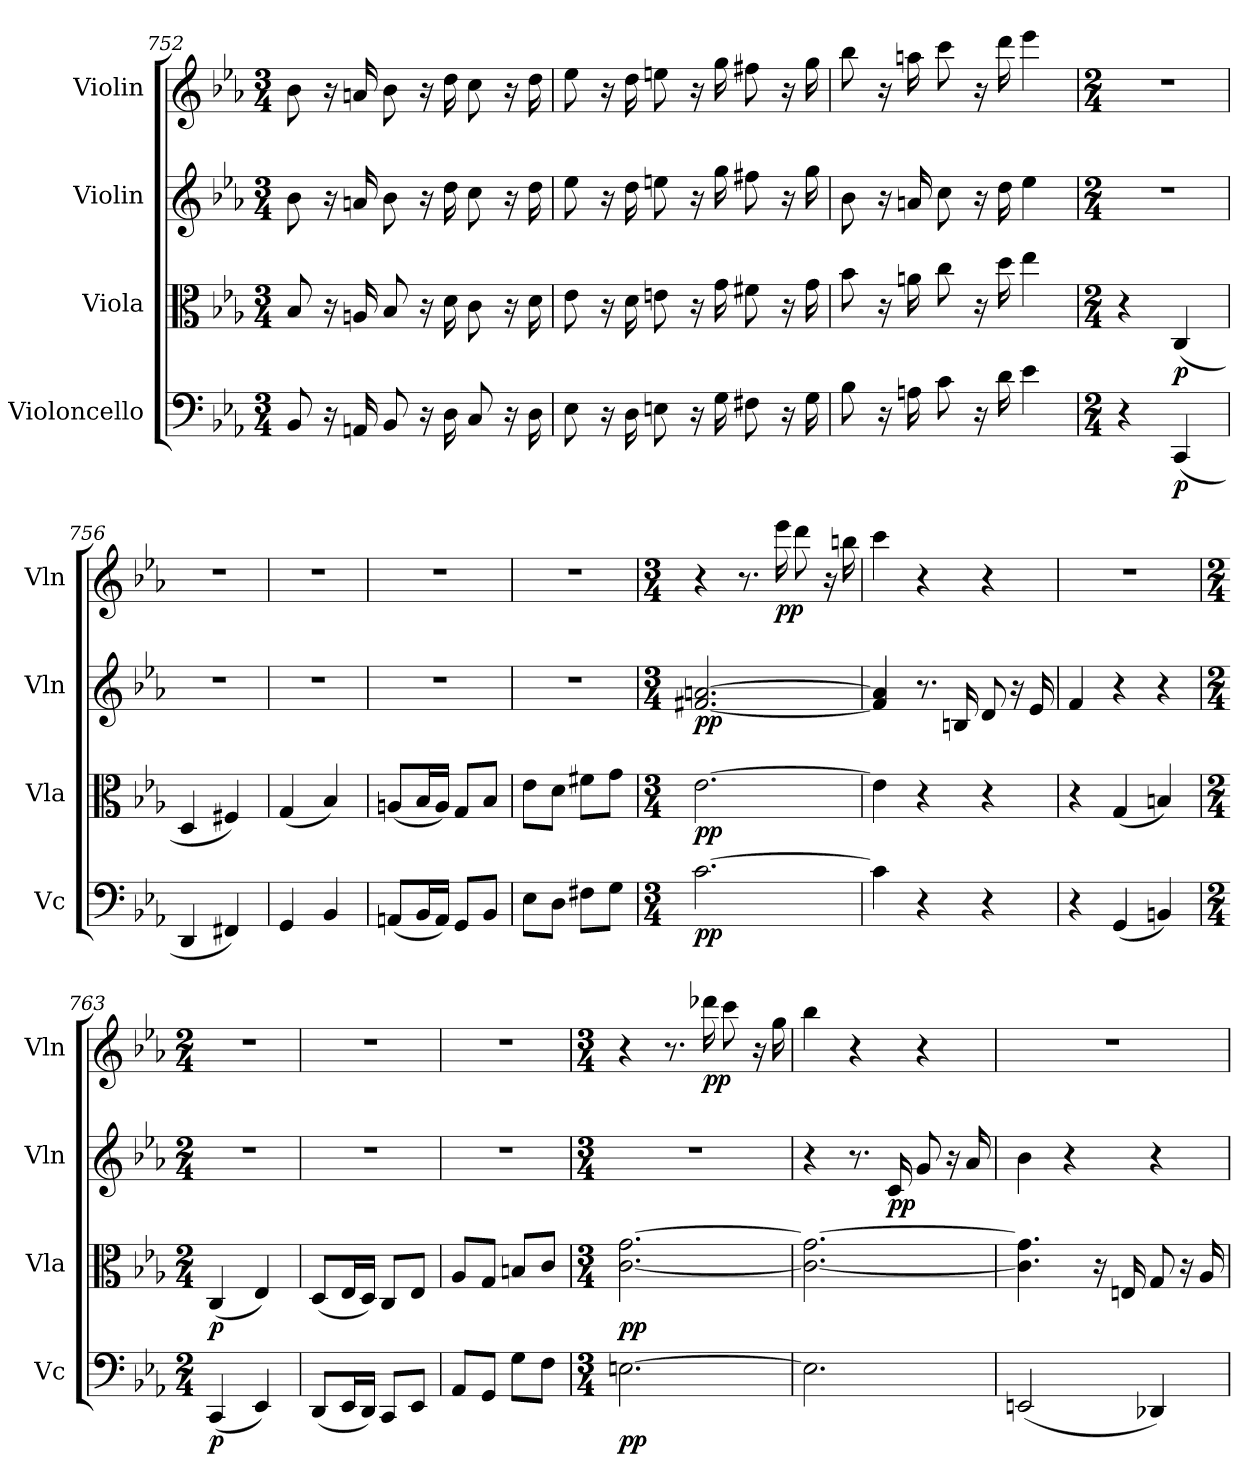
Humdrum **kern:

**kern	**dynam	**kern	**dynam	**kern	**dynam	**kern	**dynam
*part4	*part4	*part3	*part3	*part2	*part2	*part1	*part1
*staff4	*staff4	*staff3	*staff3	*staff2	*staff2	*staff1	*staff1
*I"Violoncello	*	*I"Viola	*	*I"Violin	*	*I"Violin	*
*I'Vc	*	*I'Vla	*	*I'Vln	*	*I'Vln	*
*clefF4	*	*clefC3	*	*clefG2	*	*clefG2	*
*k[b-e-a-]	*	*k[b-e-a-]	*	*k[b-e-a-]	*	*k[b-e-a-]	*
*M3/4	*	*M3/4	*	*M3/4	*	*M3/4	*
=752	=752	=752	=752	=752	=752	=752	=752
8BB-	.	8B-	.	8b-	.	8b-	.
16r	.	16r	.	16r	.	16r	.
16AAn	.	16An	.	16an	.	16an	.
8BB-	.	8B-	.	8b-	.	8b-	.
16r	.	16r	.	16r	.	16r	.
16D	.	16d	.	16dd	.	16dd	.
8C	.	8c	.	8cc	.	8cc	.
16r	.	16r	.	16r	.	16r	.
16D	.	16d	.	16dd	.	16dd	.
=753	=753	=753	=753	=753	=753	=753	=753
8E-	.	8e-	.	8ee-	.	8ee-	.
16r	.	16r	.	16r	.	16r	.
16D	.	16d	.	16dd	.	16dd	.
8En	.	8en	.	8een	.	8een	.
16r	.	16r	.	16r	.	16r	.
16G	.	16g	.	16gg	.	16gg	.
8F#X	.	8f#X	.	8ff#X	.	8ff#X	.
16r	.	16r	.	16r	.	16r	.
16G	.	16g	.	16gg	.	16gg	.
=754	=754	=754	=754	=754	=754	=754	=754
8B-	.	8b-	.	8b-	.	8bb-	.
16r	.	16r	.	16r	.	16r	.
16An	.	16an	.	16an	.	16aan	.
8c	.	8cc	.	8cc	.	8ccc	.
16r	.	16r	.	16r	.	16r	.
16d	.	16dd	.	16dd	.	16ddd	.
4e-	.	4ee-	.	4ee-	.	4eee-	.
=755	=755	=755	=755	=755	=755	=755	=755
*M2/4	*	*M2/4	*	*M2/4	*	*M2/4	*
4r	.	4r	.	2r	.	2r	.
(4CC	p	(4C	p	.	.	.	.
=756	=756	=756	=756	=756	=756	=756	=756
4DD	.	4D	.	2r	.	2r	.
4FF#X)	.	4F#X)	.	.	.	.	.
=757	=757	=757	=757	=757	=757	=757	=757
4GG	.	(4G	.	2r	.	2r	.
4BB-	.	4B-)	.	.	.	.	.
=758	=758	=758	=758	=758	=758	=758	=758
(8AAn/L	.	(8An/L	.	2r	.	2r	.
16BB-/L	.	16B-/L	.	.	.	.	.
16AA/JJ)	.	16A/JJ)	.	.	.	.	.
8GG/L	.	8G/L	.	.	.	.	.
8BB-/J	.	8B-/J	.	.	.	.	.
=759	=759	=759	=759	=759	=759	=759	=759
8E-\L	.	8e-\L	.	2r	.	2r	.
8D\J	.	8d\J	.	.	.	.	.
8F#X\L	.	8f#X\L	.	.	.	.	.
8G\J	.	8g\J	.	.	.	.	.
=760	=760	=760	=760	=760	=760	=760	=760
*M3/4	*	*M3/4	*	*M3/4	*	*M3/4	*
*	*	*	*	*	*	*MM154	*
[2.c	pp	[2.e-	pp	[2.f#X [2.an	pp	4r	.
.	.	.	.	.	.	8.r	.
.	.	.	.	.	.	16eee-	pp
.	.	.	.	.	.	8ddd	.
.	.	.	.	.	.	16r	.
.	.	.	.	.	.	16bbn	.
=761	=761	=761	=761	=761	=761	=761	=761
4c]	.	4e-]	.	4f#] 4a]	.	4ccc	.
4r	.	4r	.	8.r	.	4r	.
.	.	.	.	16Bn	.	.	.
4r	.	4r	.	8d	.	4r	.
.	.	.	.	16r	.	.	.
.	.	.	.	16e-	.	.	.
=762	=762	=762	=762	=762	=762	=762	=762
4r	.	4r	.	4f	.	2.r	.
(4GG	.	(4G	.	4r	.	.	.
4BBn)	.	4Bn)	.	4r	.	.	.
=763	=763	=763	=763	=763	=763	=763	=763
*M2/4	*	*M2/4	*	*M2/4	*	*M2/4	*
(4CC	p	(4C	p	2r	.	2r	.
4EE-)	.	4E-)	.	.	.	.	.
=764	=764	=764	=764	=764	=764	=764	=764
(8DD/L	.	(8D/L	.	2r	.	2r	.
16EE-/L	.	16E-/L	.	.	.	.	.
16DD/JJ)	.	16D/JJ)	.	.	.	.	.
8CC/L	.	8C/L	.	.	.	.	.
8EE-/J	.	8E-/J	.	.	.	.	.
=765	=765	=765	=765	=765	=765	=765	=765
8AA-/L	.	8A-/L	.	2r	.	2r	.
8GG/J	.	8G/J	.	.	.	.	.
8G\L	.	8Bn/L	.	.	.	.	.
8F\J	.	8c/J	.	.	.	.	.
=766	=766	=766	=766	=766	=766	=766	=766
*M3/4	*	*M3/4	*	*M3/4	*	*M3/4	*
*	*	*	*	*	*	*MM154	*
[2.En	pp	[2.c [2.g	pp	2.r	.	4r	.
.	.	.	.	.	.	8.r	.
.	.	.	.	.	.	16ddd-X	pp
.	.	.	.	.	.	8ccc	.
.	.	.	.	.	.	16r	.
.	.	.	.	.	.	16gg	.
=767	=767	=767	=767	=767	=767	=767	=767
2.E]	.	2.c_ 2.g_	.	4r	.	4bb-	.
.	.	.	.	8.r	.	4r	.
.	.	.	.	16c	pp	.	.
.	.	.	.	8g	.	4r	.
.	.	.	.	16r	.	.	.
.	.	.	.	16a-	.	.	.
=768	=768	=768	=768	=768	=768	=768	=768
(2EEn	.	4.c] 4.g]	.	4b-	.	2.r	.
.	.	.	.	4r	.	.	.
.	.	16r	.	.	.	.	.
.	.	16En	.	.	.	.	.
4DD-X)	.	8G	.	4r	.	.	.
.	.	16r	.	.	.	.	.
.	.	16A-	.	.	.	.	.
=	=	=	=	=	=	=	=
*-	*-	*-	*-	*-	*-	*-	*-
